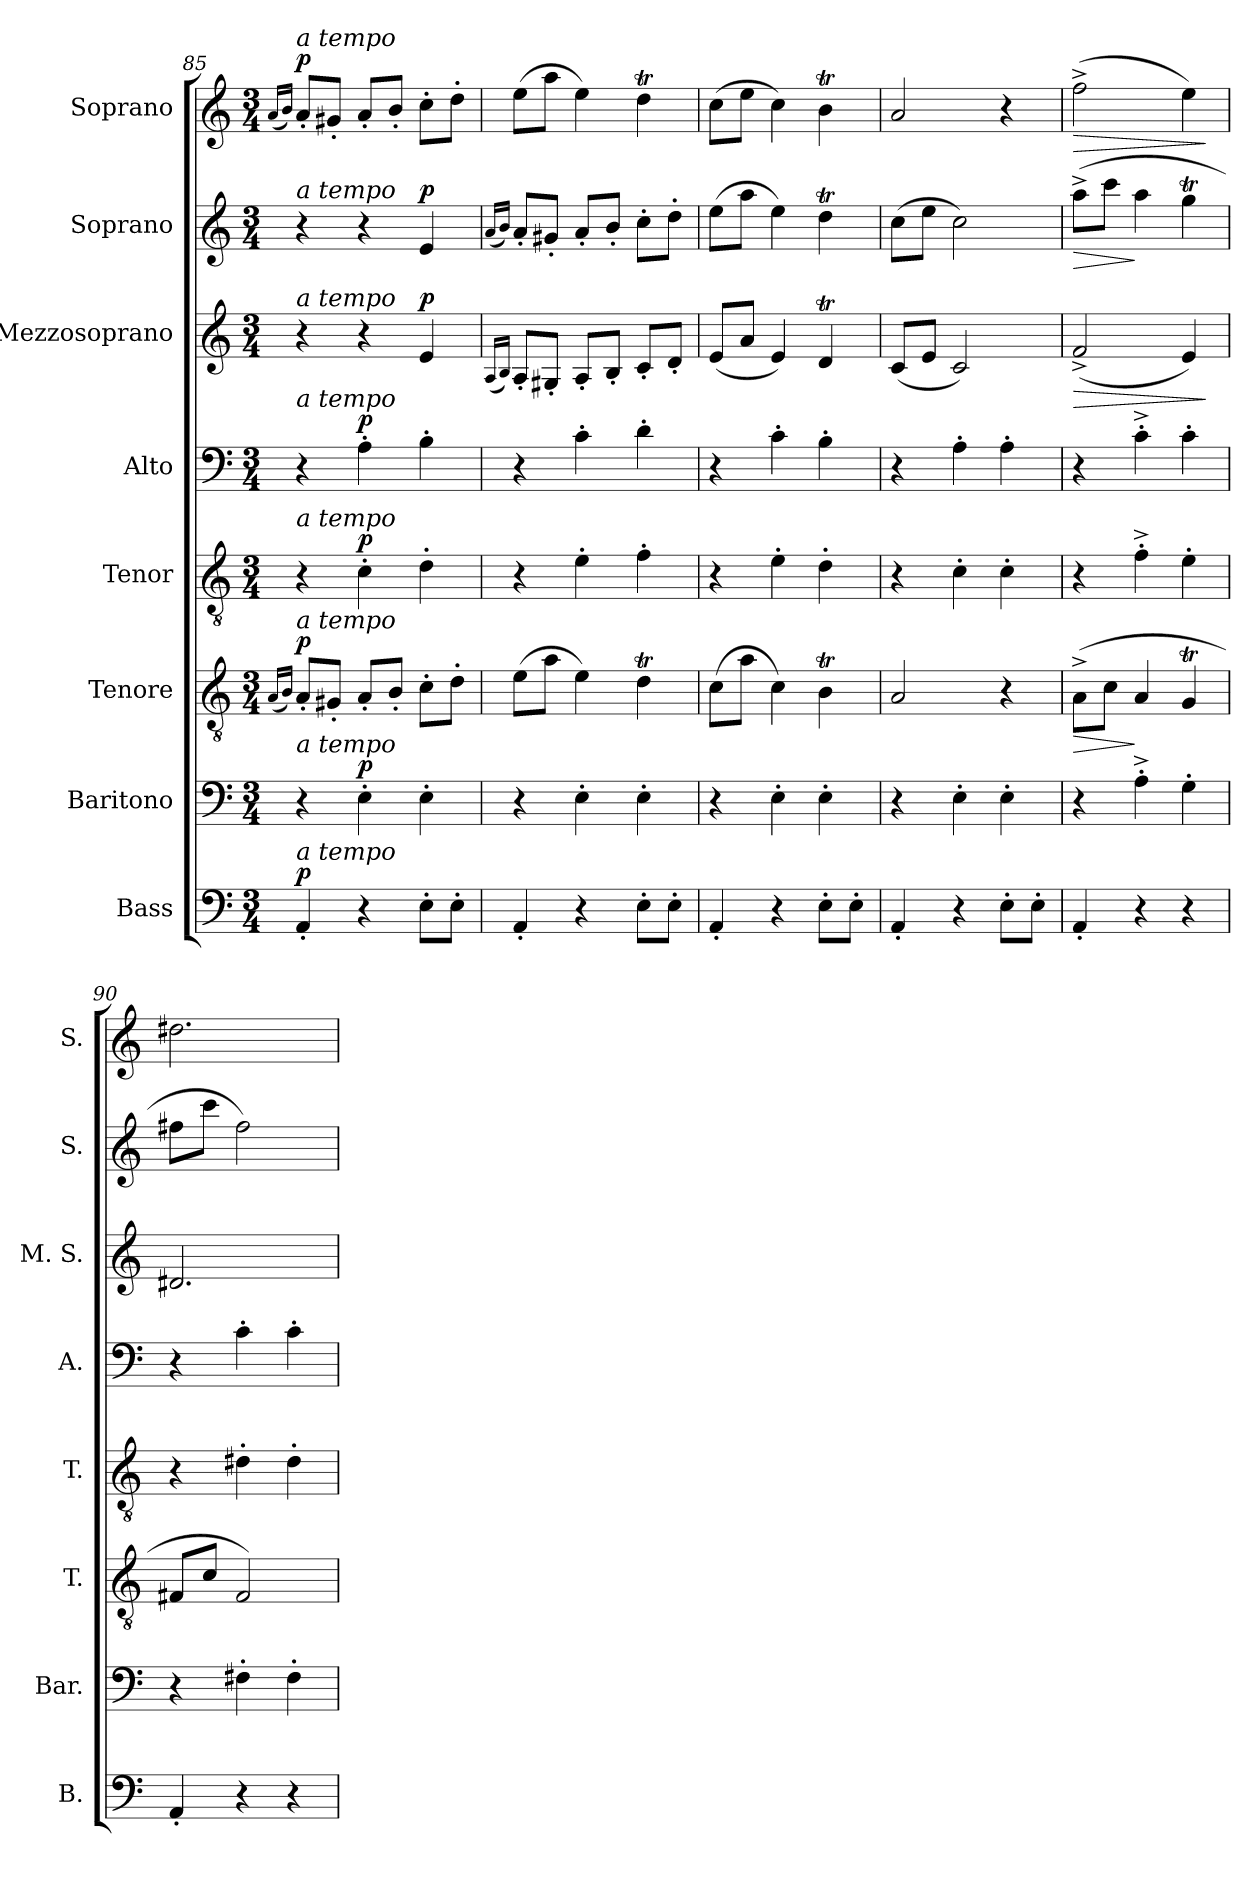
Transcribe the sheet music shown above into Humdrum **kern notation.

**kern	**dynam	**kern	**dynam	**kern	**dynam	**kern	**dynam	**kern	**dynam	**kern	**dynam	**kern	**dynam	**kern	**dynam
*part8	*part8	*part7	*part7	*part6	*part6	*part5	*part5	*part4	*part4	*part3	*part3	*part2	*part2	*part1	*part1
*staff8	*staff8	*staff7	*staff7	*staff6	*staff6	*staff5	*staff5	*staff4	*staff4	*staff3	*staff3	*staff2	*staff2	*staff1	*staff1
*I"Bass	*	*I"Baritono	*	*I"Tenore	*	*I"Tenor	*	*I"Alto	*	*I"Mezzosoprano	*	*I"Soprano	*	*I"Soprano	*
*I'B.	*	*I'Bar.	*	*I'T.	*	*I'T.	*	*I'A.	*	*I'M. S.	*	*I'S.	*	*I'S.	*
!!LO:LB:g=z
*clefF4	*	*clefF4	*	*clefGv2	*	*clefGv2	*	*clefF4	*	*clefG2	*	*clefG2	*	*clefG2	*
*k[]	*	*k[]	*	*k[]	*	*k[]	*	*k[]	*	*k[]	*	*k[]	*	*k[]	*
*M3/4	*	*M3/4	*	*M3/4	*	*M3/4	*	*M3/4	*	*M3/4	*	*M3/4	*	*M3/4	*
=85	=85	=85	=85	=85	=85	=85	=85	=85	=85	=85	=85	=85	=85	=85	=85
.	.	.	.	(16qA/LL	.	.	.	.	.	.	.	.	.	(16qa/LL	.
.	.	.	.	16qB/JJ)	.	.	.	.	.	.	.	.	.	16qb/JJ)	.
!	!	!	!	!	!	!	!	!	!	!	!	!	!	!LO:TX:a:i:t=a tempo	!
!	!	!	!	!	!	!	!	!	!	!	!	!LO:TX:a:i:t=a tempo	!	!	!
!	!	!	!	!	!	!	!	!	!	!LO:TX:a:i:t=a tempo	!	!	!	!	!
!	!	!	!	!	!	!	!	!LO:TX:a:i:t=a tempo	!	!	!	!	!	!	!
!	!	!	!	!	!	!LO:TX:a:i:t=a tempo	!	!	!	!	!	!	!	!	!
!	!	!	!	!LO:TX:a:i:t=a tempo	!	!	!	!	!	!	!	!	!	!	!
!	!	!LO:TX:a:i:t=a tempo	!	!	!	!	!	!	!	!	!	!	!	!	!
!LO:TX:a:i:t=a tempo	!	!	!	!	!	!	!	!	!	!	!	!	!	!	!
!	!LO:DY:a	!	!	!	!LO:DY:a	!	!	!	!	!	!	!	!	!	!LO:DY:a
4AA'/	p	4r	.	8A'/L	p	4r	.	4r	.	4r	.	4r	.	8a'/L	p
.	.	.	.	8G#X'/J	.	.	.	.	.	.	.	.	.	8g#X'/J	.
!	!	!	!LO:DY:a	!	!	!	!LO:DY:a	!	!LO:DY:a	!	!	!	!	!	!
4r	.	4E'\	p	8A'/L	.	4c'\	p	4A'\	p	4r	.	4r	.	8a'/L	.
.	.	.	.	8B'/J	.	.	.	.	.	.	.	.	.	8b'/J	.
!	!	!	!	!	!	!	!	!	!	!	!LO:DY:a	!	!LO:DY:a	!	!
8E'\L	.	4E'\	.	8c'\L	.	4d'\	.	4B'\	.	4e/	p	4e/	p	8cc'\L	.
8E'\J	.	.	.	8d'\J	.	.	.	.	.	.	.	.	.	8dd'\J	.
=86	=86	=86	=86	=86	=86	=86	=86	=86	=86	=86	=86	=86	=86	=86	=86
.	.	.	.	.	.	.	.	.	.	(16qA/LL	.	(16qa/LL	.	.	.
.	.	.	.	.	.	.	.	.	.	16qB/JJ)	.	16qb/JJ)	.	.	.
4AA'/	.	4r	.	(8e\L	.	4r	.	4r	.	8A'/L	.	8a'/L	.	(8ee\L	.
.	.	.	.	8a\J	.	.	.	.	.	8G#X'/J	.	8g#X'/J	.	8aa\J	.
4r	.	4E'\	.	4e\)	.	4e'\	.	4c'\	.	8A'/L	.	8a'/L	.	4ee\)	.
.	.	.	.	.	.	.	.	.	.	8B'/J	.	8b'/J	.	.	.
8E'\L	.	4E'\	.	4dT\	.	4f'\	.	4d'\	.	8c'/L	.	8cc'\L	.	4ddT\	.
8E'\J	.	.	.	.	.	.	.	.	.	8d'/J	.	8dd'\J	.	.	.
=87	=87	=87	=87	=87	=87	=87	=87	=87	=87	=87	=87	=87	=87	=87	=87
4AA'/	.	4r	.	(8c\L	.	4r	.	4r	.	(>8e/L	.	(8ee\L	.	(8cc\L	.
.	.	.	.	8a\J	.	.	.	.	.	8a/J	.	8aa\J	.	8ee\J	.
4r	.	4E'\	.	4c\)	.	4e'\	.	4c'\	.	4e/)	.	4ee\)	.	4cc\)	.
8E'\L	.	4E'\	.	4Bt\	.	4d'\	.	4B'\	.	4dT/	.	4ddT\	.	4bt\	.
8E'\J	.	.	.	.	.	.	.	.	.	.	.	.	.	.	.
=88	=88	=88	=88	=88	=88	=88	=88	=88	=88	=88	=88	=88	=88	=88	=88
4AA'/	.	4r	.	2A/	.	4r	.	4r	.	(>8c/L	.	(8cc\L	.	2a/	.
.	.	.	.	.	.	.	.	.	.	8e/J	.	8ee\J	.	.	.
4r	.	4E'\	.	.	.	4c'\	.	4A'\	.	2c/)	.	2cc\)	.	.	.
8E'\L	.	4E'\	.	4r	.	4c'\	.	4A'\	.	.	.	.	.	4r	.
8E'\J	.	.	.	.	.	.	.	.	.	.	.	.	.	.	.
=89	=89	=89	=89	=89	=89	=89	=89	=89	=89	=89	=89	=89	=89	=89	=89
!	!	!	!	!	!LO:HP:b	!	!	!	!	!	!LO:HP:b	!	!LO:HP:b	!	!LO:HP:b
4AA'/	.	4r	.	(8A^\L	>	4r	.	4r	.	(2f^/	>	(>8aa^\L	>	(2ff^\	>
.	.	.	.	8c\J	.	.	.	.	.	.	.	8ccc\J	.	.	.
4r	.	4A'^\	.	4A/	]	4f'^\	.	4c'^\	.	.	.	4aa\	]	.	.
4r	.	4G'\	.	4GT/	.	4e'\	.	4c'\	.	4e/)	.	4ggT\	.	4ee\)	.
.	.	.	.	.	.	.	.	.	.	.	]	.	.	.	]
=90	=90	=90	=90	=90	=90	=90	=90	=90	=90	=90	=90	=90	=90	=90	=90
4AA'/	.	4r	.	8F#X/L	.	4r	.	4r	.	2.d#X/	.	8ff#X\L	.	2.dd#X\	.
.	.	.	.	8c/J	.	.	.	.	.	.	.	8ccc\J	.	.	.
4r	.	4F#X'\	.	2F#/)	.	4d#X'\	.	4c'\	.	.	.	2ff#\)	.	.	.
4r	.	4F#'\	.	.	.	4d#'\	.	4c'\	.	.	.	.	.	.	.
=	=	=	=	=	=	=	=	=	=	=	=	=	=	=	=
*-	*-	*-	*-	*-	*-	*-	*-	*-	*-	*-	*-	*-	*-	*-	*-
